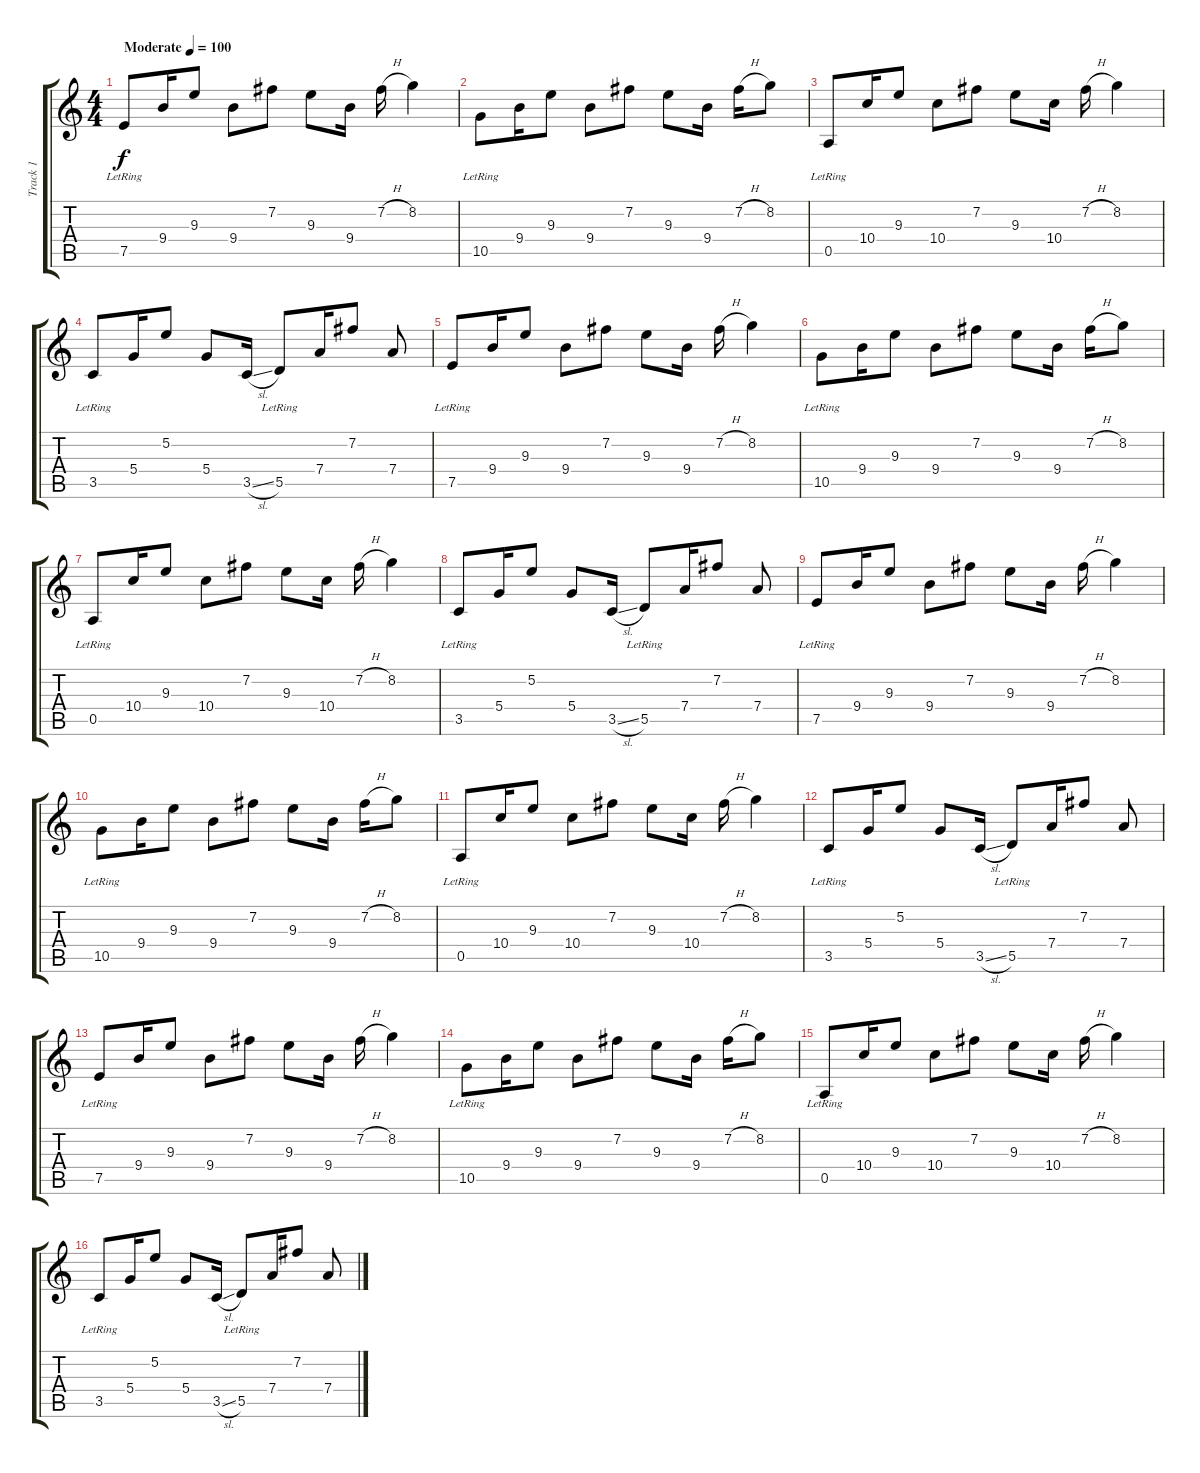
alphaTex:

\track ("Track 1" "Track 1") {instrument acousticguitarsteel}
\staff {score tabs}
\tuning (E4 B3 G3 D3 A2 E2) {hide}
\ts (4 4)
\tempo (100 "Moderate")
\clef g2
\ks c
7.5{lr}.8{dy f instrument acousticguitarsteel} 9.4.16 9.3.8 9.4.8 7.2.8 9.3.8 9.4.16 7.2{h}.16 8.2.4 |
10.5{lr}.8 9.4.16 9.3.8 9.4.8 7.2.8 9.3.8 9.4.16 7.2{h}.16 8.2.8 |
0.5{lr}.8 10.4.16 9.3.8 10.4.8 7.2.8 9.3.8 10.4.16 7.2{h}.16 8.2.4 |
3.5{lr}.8 5.4.16 5.2.8 5.4.8 3.5{sl}.16 5.5{lr}.8 7.4.16 7.2.8 7.4.8 |
7.5{lr}.8 9.4.16 9.3.8 9.4.8 7.2.8 9.3.8 9.4.16 7.2{h}.16 8.2.4 |
10.5{lr}.8 9.4.16 9.3.8 9.4.8 7.2.8 9.3.8 9.4.16 7.2{h}.16 8.2.8 |
0.5{lr}.8 10.4.16 9.3.8 10.4.8 7.2.8 9.3.8 10.4.16 7.2{h}.16 8.2.4 |
3.5{lr}.8 5.4.16 5.2.8 5.4.8 3.5{sl}.16 5.5{lr}.8 7.4.16 7.2.8 7.4.8 |
7.5{lr}.8 9.4.16 9.3.8 9.4.8 7.2.8 9.3.8 9.4.16 7.2{h}.16 8.2.4 |
10.5{lr}.8 9.4.16 9.3.8 9.4.8 7.2.8 9.3.8 9.4.16 7.2{h}.16 8.2.8 |
0.5{lr}.8 10.4.16 9.3.8 10.4.8 7.2.8 9.3.8 10.4.16 7.2{h}.16 8.2.4 |
3.5{lr}.8 5.4.16 5.2.8 5.4.8 3.5{sl}.16 5.5{lr}.8 7.4.16 7.2.8 7.4.8 |
7.5{lr}.8 9.4.16 9.3.8 9.4.8 7.2.8 9.3.8 9.4.16 7.2{h}.16 8.2.4 |
10.5{lr}.8 9.4.16 9.3.8 9.4.8 7.2.8 9.3.8 9.4.16 7.2{h}.16 8.2.8 |
0.5{lr}.8 10.4.16 9.3.8 10.4.8 7.2.8 9.3.8 10.4.16 7.2{h}.16 8.2.4 |
3.5{lr}.8 5.4.16 5.2.8 5.4.8 3.5{sl}.16 5.5{lr}.8 7.4.16 7.2.8 7.4.8
